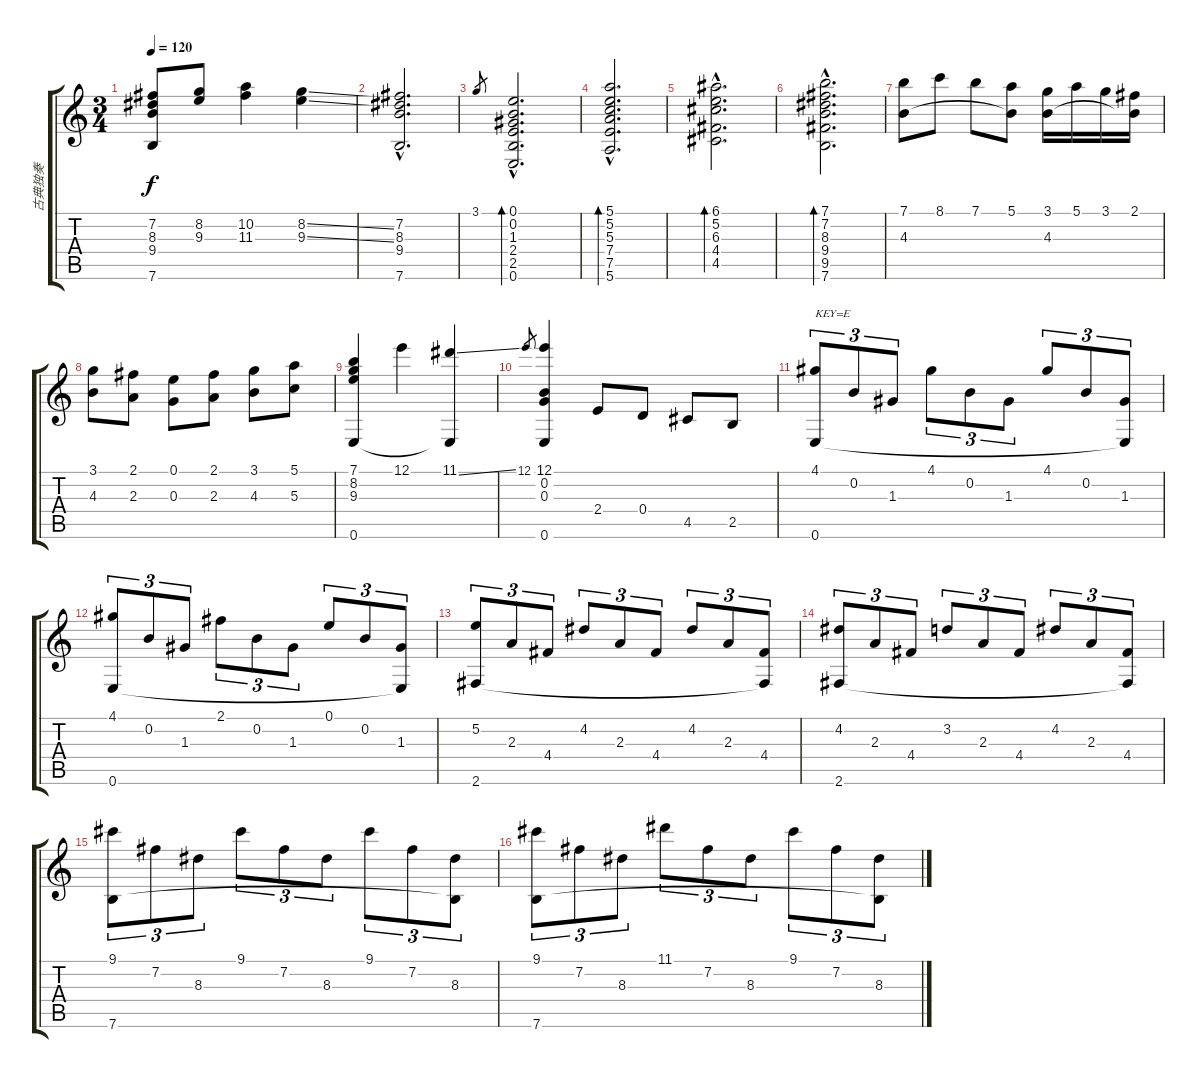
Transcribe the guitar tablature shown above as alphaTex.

\track ("古典独奏" "古典独奏") {instrument acousticguitarnylon}
\staff {score tabs}
\tuning (E4 B3 G3 D3 A2 E2) {hide}
\ts (3 4)
\tempo 120
\clef g2
\ks c
(7.2 8.3 9.4 7.6).8{dy f} (8.2 9.3).8 (10.2 11.3).4 (8.2{ss} 9.3{ss}).4 |
(7.2{hac} 8.3{hac} 9.4{hac} 7.6{hac}).2{d} |
3.1.8{gr} (0.1{hac} 0.2{hac} 1.3{hac} 2.4{hac} 2.5{hac} 0.6{hac}).2{d bd 120} |
(5.1{hac} 5.2{hac} 5.3{hac} 7.4{hac} 7.5{hac} 5.6{hac}).2{d bd 120} |
(6.1{hac} 5.2{hac} 6.3{hac} 4.4{hac} 4.5{hac}).2{d bd 120} |
(7.1{hac} 7.2{hac} 8.3{hac} 9.4{hac} 9.5{hac} 7.6{hac}).2{d bd 60} |
(7.1 4.3).8 8.1.8 7.1.8 (5.1 4.3{t}).8 (3.1 4.3).16 5.1.16 3.1.16 (2.1 4.3{t}).16 |
(3.1 4.3).8 (2.1 2.3).8 (0.1 0.3).8 (2.1 2.3).8 (3.1 4.3).8 (5.1 5.3).8 |
(7.1 8.2 9.3 0.6).4 12.1.4 (11.1{ss} 0.6{t}).4 |
12.1.8{gr} (12.1 0.2 0.3 0.6).4 2.4.8 0.4.8 4.5.8 2.5.8 |
(4.1 0.6).8{tu (3 2) txt "KEY=E"} 0.2.8{tu (3 2)} 1.3.8{tu (3 2)} 4.1.8{tu (3 2)} 0.2.8{tu (3 2)} 1.3.8{tu (3 2)} 4.1.8{tu (3 2)} 0.2.8{tu (3 2)} (1.3 0.6{t}).8{tu (3 2)} |
(4.1 0.6).8{tu (3 2)} 0.2.8{tu (3 2)} 1.3.8{tu (3 2)} 2.1.8{tu (3 2)} 0.2.8{tu (3 2)} 1.3.8{tu (3 2)} 0.1.8{tu (3 2)} 0.2.8{tu (3 2)} (1.3 0.6{t}).8{tu (3 2)} |
(5.2 2.6).8{tu (3 2)} 2.3.8{tu (3 2)} 4.4.8{tu (3 2)} 4.2.8{tu (3 2)} 2.3.8{tu (3 2)} 4.4.8{tu (3 2)} 4.2.8{tu (3 2)} 2.3.8{tu (3 2)} (4.4 2.6{t}).8{tu (3 2)} |
(4.2 2.6).8{tu (3 2)} 2.3.8{tu (3 2)} 4.4.8{tu (3 2)} 3.2.8{tu (3 2)} 2.3.8{tu (3 2)} 4.4.8{tu (3 2)} 4.2.8{tu (3 2)} 2.3.8{tu (3 2)} (4.4 2.6{t}).8{tu (3 2)} |
(9.1 7.6).8{tu (3 2)} 7.2.8{tu (3 2)} 8.3.8{tu (3 2)} 9.1.8{tu (3 2)} 7.2.8{tu (3 2)} 8.3.8{tu (3 2)} 9.1.8{tu (3 2)} 7.2.8{tu (3 2)} (8.3 7.6{t}).8{tu (3 2)} |
(9.1 7.6).8{tu (3 2)} 7.2.8{tu (3 2)} 8.3.8{tu (3 2)} 11.1.8{tu (3 2)} 7.2.8{tu (3 2)} 8.3.8{tu (3 2)} 9.1.8{tu (3 2)} 7.2.8{tu (3 2)} (8.3 7.6{t}).8{tu (3 2)}
